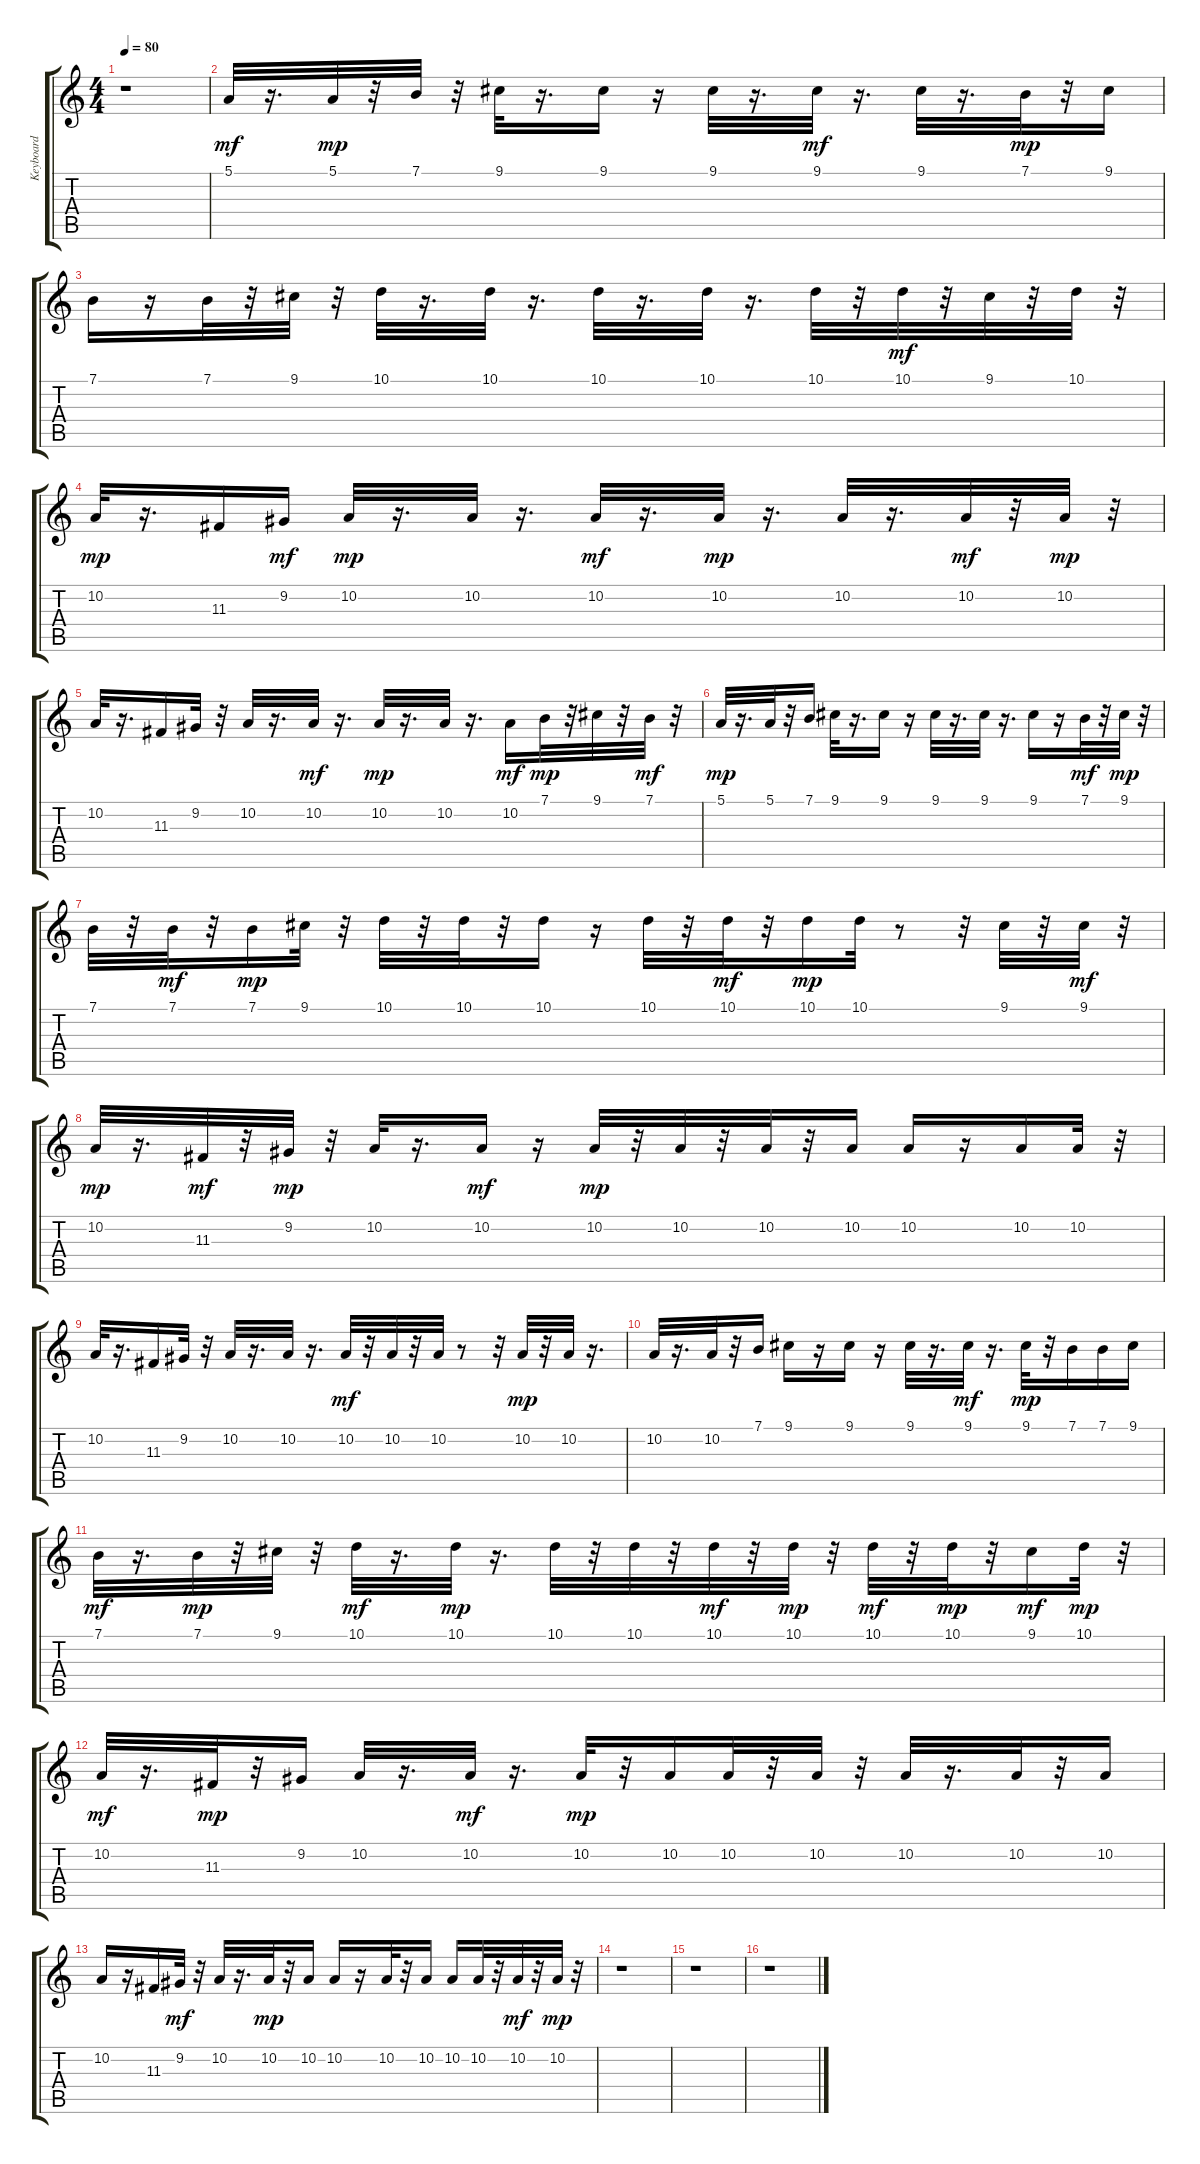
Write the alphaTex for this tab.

\track ("Keyboard" "Keyboard") {instrument lead2sawtooth}
\staff {score tabs}
\tuning (E4 B3 G3 D3 A2 E2) {hide}
\ts (4 4)
\tempo 80
\clef g2
\ks c
r.1{dy pp} |
5.1.32{dy mf balance 11} r.16{d} 5.1.32{dy mp balance 7} r.32 7.1.32{balance 2} r.32 9.1.32{balance 4} r.16{d} 9.1.16{balance 6} r.16 9.1.32{balance 11} r.16{d} 9.1.32{dy mf balance 15} r.16{d} 9.1.32{balance 10} r.16{d} 7.1.32{dy mp balance 6} r.32 9.1.16{balance 3} |
7.1.16{balance 6} r.16 7.1.32{balance 7} r.32 9.1.32{balance 12} r.32 10.1.32{balance 15} r.16{d} 10.1.32{balance 14} r.16{d} 10.1.32{balance 9} r.16{d} 10.1.32{balance 2} r.16{d} 10.1.32{balance 7} r.32 10.1.32{dy mf balance 9} r.32 9.1.32{balance 11} r.32 10.1.32{balance 14} r.32 |
10.2.32{dy mp balance 14} r.16{d} 11.3.16{balance 13} 9.2.16{dy mf balance 8} 10.2.32{dy mp balance 5} r.16{d} 10.2.32{balance 4} r.16{d} 10.2.32{dy mf balance 5} r.16{d} 10.2.32{dy mp balance 13} r.16{d} 10.2.32{balance 15} r.16{d} 10.2.32{dy mf balance 11} r.32 10.2.32{dy mp balance 7} r.32 |
10.2.32{balance 3} r.16{d} 11.3.16{balance 2} 9.2.32{balance 7} r.32 10.2.32{balance 9} r.16{d} 10.2.32{dy mf balance 11} r.16{d} 10.2.32{dy mp balance 15} r.16{d} 10.2.32{balance 10} r.16{d} 10.2.16{dy mf balance 5} 7.1.32{dy mp balance 4} r.32 9.1.32{balance 5} r.32 7.1.32{dy mf balance 8} r.32 |
5.1.32{dy mp balance 10} r.16{d} 5.1.32{balance 13} r.32 7.1.16{balance 14} 9.1.32{balance 11} r.16{d} 9.1.16{balance 9} r.16 9.1.32{balance 3} r.16{d} 9.1.32{balance 4} r.16{d} 9.1.16{balance 9} r.16 7.1.32{dy mf balance 14} r.32 9.1.32{dy mp balance 12} r.32 |
7.1.32{balance 10} r.32 7.1.32{dy mf balance 7} r.32 7.1.16{dy mp balance 5} 9.1.32{balance 3} r.32 10.1.32{balance 3} r.32 10.1.32{balance 6} r.32 10.1.16{balance 8} r.16 10.1.32{balance 10} r.32 10.1.32{dy mf balance 15} r.32 10.1.16{dy mp balance 13} 10.1.32{balance 11} r.8 r.32 9.1.32{balance 9} r.32 9.1.32{dy mf balance 2} r.32 |
10.2.32{dy mp balance 5} r.16{d} 11.3.32{dy mf balance 7} r.32 9.2.32{dy mp balance 12} r.32 10.2.32{balance 14} r.16{d} 10.2.16{dy mf balance 14} r.16 10.2.32{dy mp balance 10} r.32 10.2.32{balance 5} r.32 10.2.32{balance 2} r.32 10.2.16{balance 3} 10.2.16{balance 7} r.16 10.2.16{balance 8} 10.2.32{balance 14} r.32 |
10.2.32{balance 15} r.16{d} 11.3.16{balance 13} 9.2.32{balance 8} r.32 10.2.32{balance 6} r.16{d} 10.2.32{balance 4} r.16{d} 10.2.32{dy mf balance 5} r.32 10.2.32{balance 10} r.32 10.2.32{balance 12} r.8 r.32 10.2.32{dy mp balance 14} r.32 10.2.32{balance 9} r.16{d} |
10.2.32{balance 7} r.16{d} 10.2.32{balance 2} r.32 7.1.16{balance 6} 9.1.16{balance 8} r.16 9.1.16{balance 11} r.16 9.1.32{balance 12} r.16{d} 9.1.32{dy mf balance 11} r.16{d} 9.1.32{dy mp balance 6} r.32 7.1.16{balance 3} 7.1.16{balance 5} 9.1.16{balance 7} |
7.1.32{dy mf balance 10} r.16{d} 7.1.32{dy mp balance 12} r.32 9.1.32{balance 14} r.32 10.1.32{dy mf balance 12} r.16{d} 10.1.32{dy mp balance 9} r.16{d} 10.1.32{balance 4} r.32 10.1.32{balance 5} r.32 10.1.32{dy mf balance 6} r.32 10.1.32{dy mp balance 9} r.32 10.1.32{dy mf balance 11} r.32 10.1.32{dy mp balance 13} r.32 9.1.16{dy mf balance 15} 10.1.32{dy mp balance 13} r.32 |
10.2.32{dy mf balance 10} r.16{d} 11.3.32{dy mp balance 5} r.32 9.2.16{balance 3} 10.2.32{balance 3} r.16{d} 10.2.32{dy mf balance 8} r.16{d} 10.2.32{dy mp balance 10} r.32 10.2.16{balance 15} 10.2.32{balance 14} r.32 10.2.32{balance 11} r.32 10.2.32{balance 8} r.16{d} 10.2.32{balance 7} r.32 10.2.16{balance 2} |
10.2.16{balance 4} r.16 11.3.16{balance 6} 9.2.32{dy mf balance 11} r.32 10.2.32{balance 14} r.16{d} 10.2.32{dy mp balance 12} r.32 10.2.16{balance 10} 10.2.16{balance 8} r.16 10.2.32{balance 2} r.32 10.2.16{balance 3} 10.2.16{balance 6} 10.2.32{balance 8} r.32 10.2.32{dy mf balance 10} r.32 10.2.32{dy mp balance 13} r.32 |
r.1 |
r.1 |
r.1
